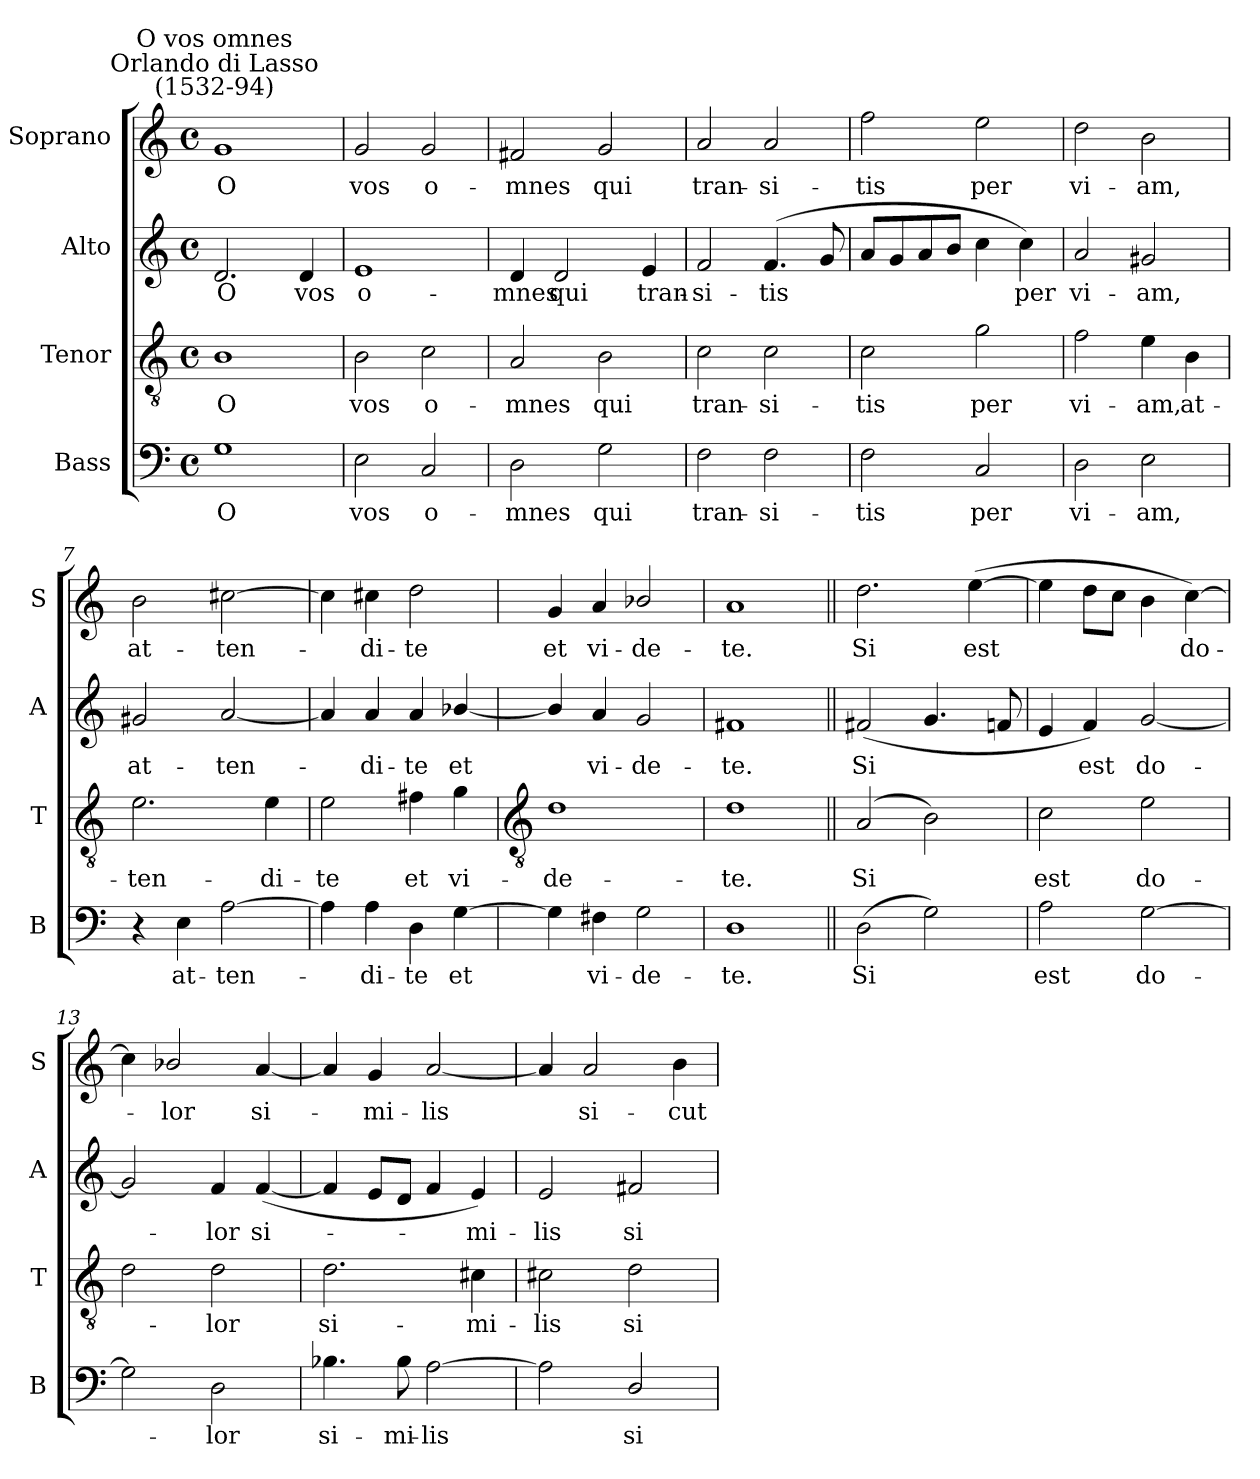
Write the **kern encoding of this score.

**kern	**text	**kern	**text	**kern	**text	**kern	**text
*part4	*part4	*part3	*part3	*part2	*part2	*part1	*part1
*staff4	*staff4	*staff3	*staff3	*staff2	*staff2	*staff1	*staff1
*I"Bass	*	*I"Tenor	*	*I"Alto	*	*I"Soprano	*
*I'B	*	*I'T	*	*I'A	*	*I'S	*
*clefF4	*	*clefGv2	*	*clefG2	*	*clefG2	*
*k[]	*	*k[]	*	*k[]	*	*k[]	*
*C:	*	*C:	*	*C:	*	*C:	*
*M4/4	*	*M4/4	*	*M4/4	*	*M4/4	*
*met(c)	*	*met(c)	*	*met(c)	*	*met(c)	*
=1	=1	=1	=1	=1	=1	=1	=1
!	!	!	!	!	!	!LO:TX:a:cj:t=Orlando di Lasso\n(1532-94)	!
!	!	!	!	!	!	!LO:TX:a:cj:t=O vos omnes	!
!	!LO:LY:b	!	!LO:LY:b	!	!LO:LY:b	!	!LO:LY:b
1G	O	1B	O	2.d	O	1g	O
!	!	!	!	!	!LO:LY:b	!	!
.	.	.	.	4d	vos	.	.
=2	=2	=2	=2	=2	=2	=2	=2
!	!LO:LY:b	!	!LO:LY:b	!	!LO:LY:b	!	!LO:LY:b
2E	vos	2B	vos	1e	o-	2g	vos
!	!LO:LY:b	!	!LO:LY:b	!	!	!	!LO:LY:b
2C	o-	2c	o-	.	.	2g	o-
=3	=3	=3	=3	=3	=3	=3	=3
!	!LO:LY:b	!	!LO:LY:b	!	!LO:LY:b	!	!LO:LY:b
2D	-mnes	2A	-mnes	4d	-mnes	2f#X	-mnes
!	!	!	!	!	!LO:LY:b	!	!
.	.	.	.	2d	qui	.	.
!	!LO:LY:b	!	!LO:LY:b	!	!	!	!LO:LY:b
2G	qui	2B	qui	.	.	2g	qui
!	!	!	!	!	!LO:LY:b	!	!
.	.	.	.	4e	tran-	.	.
=4	=4	=4	=4	=4	=4	=4	=4
!	!LO:LY:b	!	!LO:LY:b	!	!LO:LY:b	!	!LO:LY:b
2F	tran-	2c	tran-	2f	-si-	2a	tran-
!	!LO:LY:b	!	!LO:LY:b	!	!LO:LY:b	!	!LO:LY:b
2F	-si-	2c	-si-	(<4.f	-tis	2a	-si-
.	.	.	.	8g	.	.	.
=5	=5	=5	=5	=5	=5	=5	=5
!	!LO:LY:b	!	!LO:LY:b	!	!	!	!LO:LY:b
2F	-tis	2c	-tis	8aL	.	2ff	-tis
.	.	.	.	8g	.	.	.
.	.	.	.	8a	.	.	.
.	.	.	.	8bJ	.	.	.
!	!LO:LY:b	!	!LO:LY:b	!	!	!	!LO:LY:b
2C	per	2g	per	4cc	.	2ee	per
!	!	!	!	!	!LO:LY:b	!	!
.	.	.	.	4cc)	per	.	.
=6	=6	=6	=6	=6	=6	=6	=6
!	!LO:LY:b	!	!LO:LY:b	!	!LO:LY:b	!	!LO:LY:b
2D	vi-	2f	vi-	2a	vi-	2dd	vi-
!	!LO:LY:b	!	!LO:LY:b	!	!LO:LY:b	!	!LO:LY:b
2E	-am,	4e	-am,	2g#X	-am,	2b	-am,
!	!	!	!LO:LY:b	!	!	!	!
.	.	4B	at-	.	.	.	.
=7	=7	=7	=7	=7	=7	=7	=7
!	!	!	!LO:LY:b	!	!LO:LY:b	!	!LO:LY:b
4r	.	2.e	-ten-	2g#X	at-	2b	at-
!	!LO:LY:b	!	!	!	!	!	!
4E	at-	.	.	.	.	.	.
!	!LO:LY:b	!	!	!	!LO:LY:b	!	!LO:LY:b
[2A	-ten-	.	.	[2a	-ten-	[2cc#X	-ten-
!	!	!	!LO:LY:b	!	!	!	!
.	.	4e	-di-	.	.	.	.
=8	=8	=8	=8	=8	=8	=8	=8
!	!	!	!LO:LY:b	!	!	!	!
4A]	.	2e	-te	4a]	.	4cc#]	.
!	!LO:LY:b	!	!	!	!LO:LY:b	!	!LO:LY:b
4A	di-	.	.	4a	di-	4cc#	di-
!	!LO:LY:b	!	!LO:LY:b	!	!LO:LY:b	!	!LO:LY:b
4D	-te	4f#X	et	4a	-te	2dd	-te
!	!LO:LY:b	!	!LO:LY:b	!	!LO:LY:b	!	!
[4G	et	4g	vi-	[4b-X/	et	.	.
!!LO:LB:g=z
=9	=9	=9	=9	=9	=9	=9	=9
*	*	*clefGv2	*	*	*	*	*
!	!	!	!LO:LY:b	!	!	!	!LO:LY:b
4G]	.	1d	-de-	4b-/]	.	4g	et
!	!LO:LY:b	!	!	!	!LO:LY:b	!	!LO:LY:b
4F#X	vi-	.	.	4a	vi-	4a	vi-
!	!LO:LY:b	!	!	!	!LO:LY:b	!	!LO:LY:b
2G	-de-	.	.	2g	-de-	2b-X/	-de-
=10	=10	=10	=10	=10	=10	=10	=10
!	!LO:LY:b	!	!LO:LY:b	!	!LO:LY:b	!	!LO:LY:b
1D	-te.	1d	-te.	1f#X	-te.	1a	-te.
=11||	=11||	=11||	=11||	=11||	=11||	=11||	=11||
!	!LO:LY:b	!	!LO:LY:b	!	!LO:LY:b	!	!LO:LY:b
(2D	Si	(<2A	Si	(<2f#X	Si	2.dd	Si
2G)	.	2B)	.	4.g	.	.	.
!	!	!	!	!	!	!	!LO:LY:b
.	.	.	.	.	.	(>[4ee	est
.	.	.	.	8fn	.	.	.
=12	=12	=12	=12	=12	=12	=12	=12
!	!LO:LY:b	!	!LO:LY:b	!	!	!	!
2A	est	2c	est	4e	.	4ee]	.
!	!	!	!	!	!LO:LY:b	!	!
.	.	.	.	4f)	est	8ddL	.
.	.	.	.	.	.	8ccJ	.
!	!LO:LY:b	!	!LO:LY:b	!	!LO:LY:b	!	!
[2G	do-	2e	do-	[2g	do-	4b	.
!	!	!	!	!	!	!	!LO:LY:b
.	.	.	.	.	.	[4cc)	do-
=13	=13	=13	=13	=13	=13	=13	=13
2G]	.	2d	.	2g]	.	4cc]	.
!	!	!	!	!	!	!	!LO:LY:b
.	.	.	.	.	.	2b-X/	lor
!	!LO:LY:b	!	!LO:LY:b	!	!LO:LY:b	!	!
2D	lor	2d	-lor	4f	lor	.	.
!	!	!	!	!	!LO:LY:b	!	!LO:LY:b
.	.	.	.	(<[4f	si-	[4a	si-
=14	=14	=14	=14	=14	=14	=14	=14
!	!LO:LY:b	!	!LO:LY:b	!	!	!	!
4.B-X	si-	2.d	si-	4f]	.	4a]	.
!	!	!	!	!	!	!	!LO:LY:b
.	.	.	.	8eL	.	4g	mi-
!	!LO:LY:b	!	!	!	!	!	!
8B-	-mi-	.	.	8dJ	.	.	.
!	!LO:LY:b	!	!	!	!	!	!LO:LY:b
[2A	-lis	.	.	4f	.	[2a	-lis
!	!	!	!LO:LY:b	!	!LO:LY:b	!	!
.	.	4c#X	-mi-	4e)	mi-	.	.
=15	=15	=15	=15	=15	=15	=15	=15
!	!	!	!LO:LY:b	!	!LO:LY:b	!	!
2A]	.	2c#X	-lis	2e	-lis	4a]	.
!	!	!	!	!	!	!	!LO:LY:b
.	.	.	.	.	.	2a	si-
!	!LO:LY:b	!	!LO:LY:b	!	!LO:LY:b	!	!
2D/	si-	2d	si-	2f#X	si-	.	.
!	!	!	!	!	!	!	!LO:LY:b
.	.	.	.	.	.	4b	-cut
=	=	=	=	=	=	=	=
*-	*-	*-	*-	*-	*-	*-	*-
